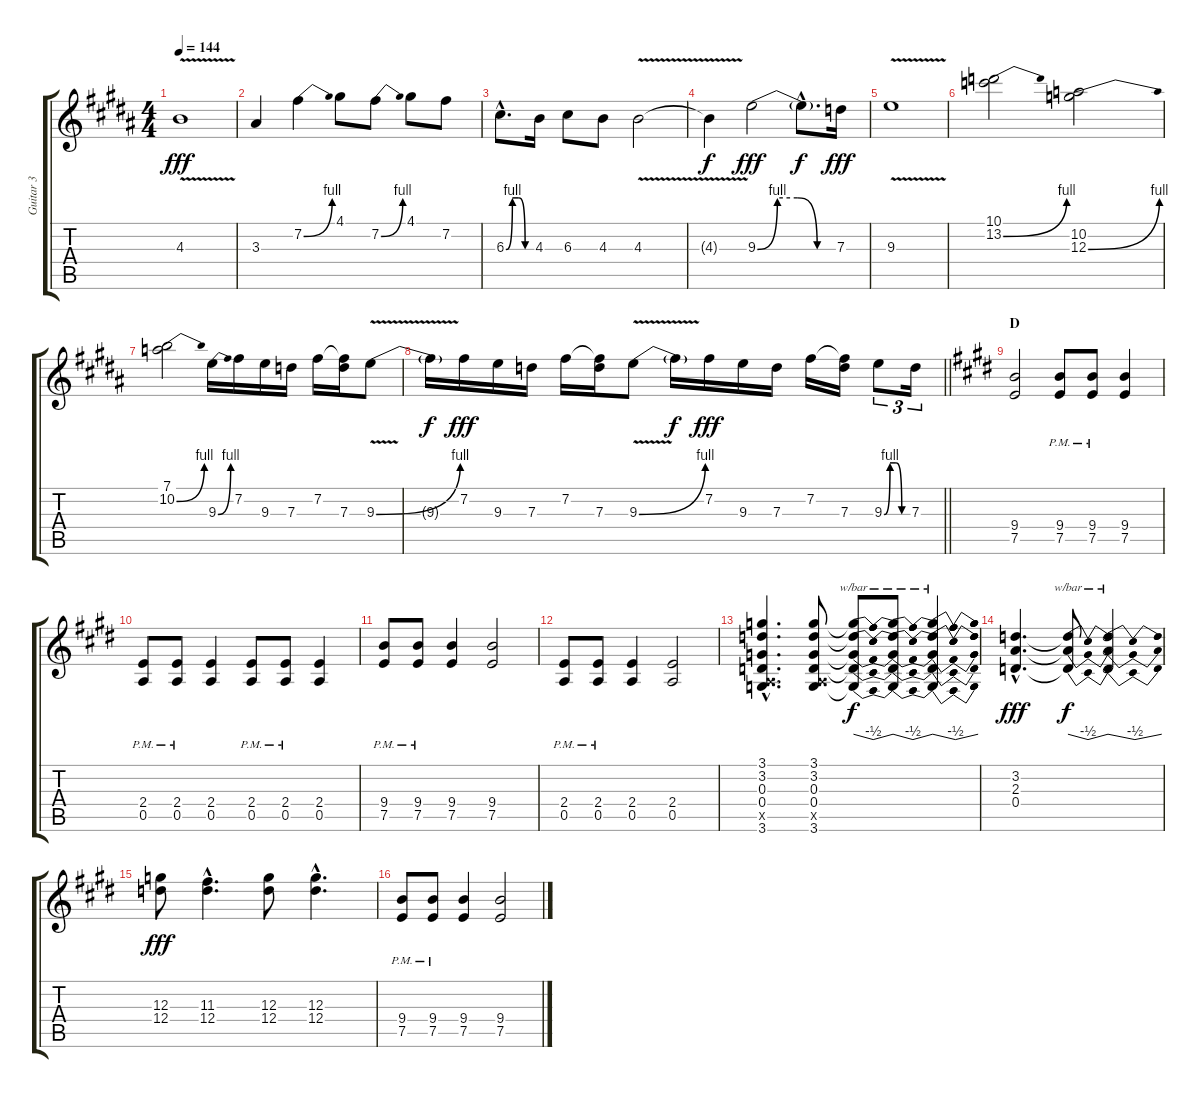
\track ("Guitar 3" "Guitar 3") {instrument distortionguitar}
\staff {score tabs}
\tuning (E4 B3 G3 D3 A2 E2) {hide}
\ts (4 4)
\tempo 144
\clef g2
\ks b
4.3{v}.1{dy fff} |
3.3.4 7.2{be (bend 0 0 60 4)}.4 4.1.8 7.2{be (bend 0 0 60 4)}.8 4.1.8 7.2.8 |
6.3{be (custom 0 0 15 4 30 4 45 0 60 0) hac}.8{d} 4.3.16 6.3.8 4.3.8 4.3{v}.2 |
4.3{t}.4{dy f} 9.3{be (custom 0 0 15 4 30 4 45 0 60 0)}.2{dy fff} 9.3{hac t}.8{d dy f} 7.3.16{dy fff} |
9.3{v}.1 |
(10.1 13.2{be (bend 0 0 60 4)}).2 (10.2 12.3{be (bend 0 0 60 4)}).2 |
(7.1 10.2{be (bend 0 0 60 4)}).2 9.3{be (bend 0 0 60 4)}.16 7.2.16 9.3.16 7.3.16 7.2.16 (7.2{t} 7.3).16 9.3{be (bend 0 0 60 4) v}.8 |
\barLineRight lightlight
9.3{t}.16{dy f} 7.2.16{dy fff} 9.3.16 7.3.16 7.2.16 (7.2{t} 7.3).16 9.3{be (bend 0 0 60 4) v}.8 9.3{t}.16{dy f} 7.2.16{dy fff} 9.3.16 7.3.16 7.2.16 (7.2{t} 7.3).16 9.3{be (custom 0 0 15 4 30 4 45 0 60 0)}.8{tu (3 2)} 7.3.16{tu (3 2)} |
\section ("" "D")
\ks e
(9.4 7.5).2 (9.4{pm} 7.5{pm}).8 (9.4{pm} 7.5{pm}).8 (9.4 7.5).4 |
(2.4{pm} 0.5{pm}).8 (2.4{pm} 0.5{pm}).8 (2.4 0.5).4 (2.4{pm} 0.5{pm}).8 (2.4{pm} 0.5{pm}).8 (2.4 0.5).4 |
(9.4{pm} 7.5{pm}).8 (9.4{pm} 7.5{pm}).8 (9.4 7.5).4 (9.4 7.5).2 |
(2.4{pm} 0.5{pm}).8 (2.4{pm} 0.5{pm}).8 (2.4 0.5).4 (2.4 0.5).2 |
(3.1{hac} 3.2{hac} 0.3{hac} 0.4{hac} 0.5{hac x} 3.6{hac}).4{d} (3.1 3.2 0.3 0.4 0.5{x} 3.6).8 (3.1{t} 3.2{t} 0.3{t} 0.4{t} 3.6{t}).8{tbe (dip default 0 0 30 -2 60 0) dy f} (3.1{t} 3.2{t} 0.3{t} 0.4{t} 3.6{t}).8{tbe (dip default 0 0 30 -2 60 0)} (3.1{t} 3.2{t} 0.3{t} 0.4{t} 3.6{t}).4{tbe (dip default 0 0 30 -2 60 0)} |
(3.2{hac} 2.3{hac} 0.4{hac}).4{d dy fff} (3.2{t} 2.3{t} 0.4{t}).8{tbe (dip default 0 0 30 -2 60 0) dy f} (3.2{t} 2.3{t} 0.4{t}).2{tbe (dip default 0 0 30 -2 60 0)} |
(12.3 12.4).8{dy fff} (11.3{hac} 12.4{hac}).4{d} (12.3 12.4).8 (12.3{hac} 12.4{hac}).4{d} |
(9.4{pm} 7.5{pm}).8 (9.4{pm} 7.5{pm}).8 (9.4 7.5).4 (9.4 7.5).2
